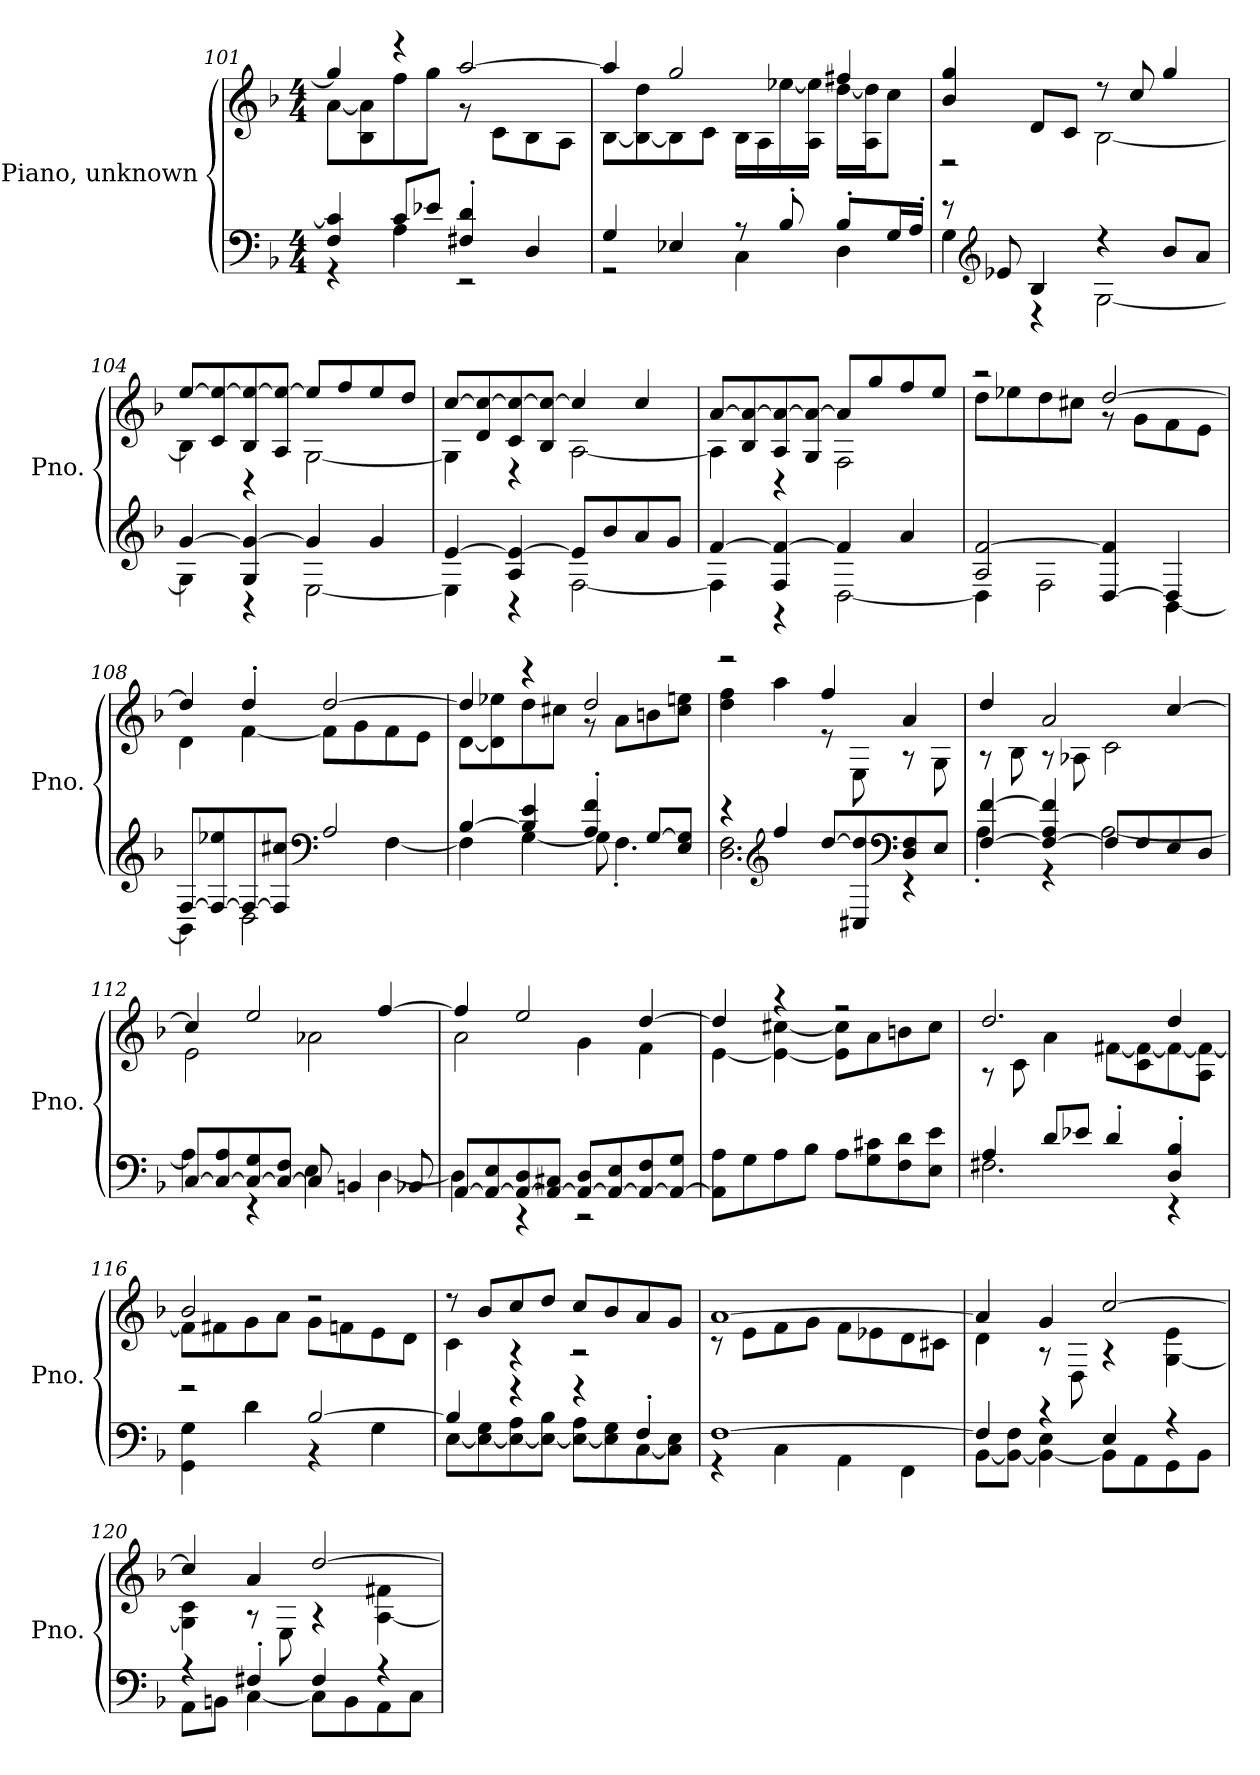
**kern	**kern
*part1	*part1
*staff2	*staff1
*I"Piano, unknown	*
*I'Pno.	*
*clefF4	*clefG2
*k[b-]	*k[b-]
*M4/4	*M4/4
=101	=101
*^	*^
4F/ 4c/]	4r	4gg/]	[8a\L
.	.	.	8B-\ 8a\]
8c/L	4A\	4r	8ff\
8e-X/J	.	.	8gg\J
4F#X/' 4d/'	2r	[2aa/	8r
.	.	.	8c\L
4D/	.	.	8B-\
.	.	.	8A\J
!!LO:LB:g=z	!!
=102	=102	=102	=102
4G/	2r	4aa/]	[8B-\L
.	.	.	8B-\_ 8dd\
4E-X/	.	2gg/	8B-\]
.	.	.	8c\J
8r	4C\	.	16B-\LL
.	.	.	16A\
8B-'/	.	.	[16ee-X\
.	.	.	16A\ 16ee-\]JJ
8B-'/L	4D\	4ff#X/	[16dd\LL
.	.	.	16A\ 16dd\]J
16G/L	.	.	8cc\J
16A'/JJ	.	.	.
=103	=103	=103	=103
8r	4G\	4b-/ 4gg/	2r
*clefG2	*	*	*
8e-X/	.	.	.
4B-/	4r	8d/L	.
.	.	8c/J	.
4r	[2G\	8r	[2B-\
.	.	8cc/	.
8b-/L	.	4gg/	.
8a/J	.	.	.
=104	=104	=104	=104
[4g/	4G\]	[8ee/L	4B-\]
.	.	8c/ 8ee/_	.
4G/ 4g/_	4r	8B-/ 8ee/_	4r
.	.	8A/ 8ee/_J	.
4g/]	[2E\	8ee/L]	[2G\
.	.	8ff/	.
4g/	.	8ee/	.
.	.	8dd/J	.
!!LO:PB:g=z	!!
=105	=105	=105	=105
[4e/	4E\]	[8cc/L	4G\]
.	.	8d/ 8cc/_	.
4A/ 4e/_	4r	8c/ 8cc/_	4r
.	.	8B-/ 8cc/_J	.
8e/L]	[2F\	4cc/]	[2A\
8b-/	.	.	.
8a/	.	4cc/	.
8g/J	.	.	.
=106	=106	=106	=106
[4f/	4F\]	[8a/L	4A\]
.	.	8B-/ 8a/_	.
4F/ 4f/_	4r	8A/ 8a/_	4r
.	.	8G/ 8a/_J	.
4f/]	[2D\	8a/L]	2F\
.	.	8gg/	.
4a/	.	8ff/	.
.	.	8ee/J	.
=107	=107	=107	=107
2A/ [2f/	4D\]	2r	8dd\L
.	.	.	8ee-X\
.	2F\	.	8dd\
.	.	.	8cc#X\J
[4D/ 4f/]	.	[2dd/	8r
.	.	.	8g\L
4D/]	[4BB-\	.	8f\
.	.	.	8e\J
=108	=108	=108	=108
[8F/L	4BB-\]	4dd/]	4d\
8F/_ 8ee-X/	.	.	.
8F/_	2D\	4dd'/	[4f\
8F/] 8cc#X/J	.	.	.
*clefF4	*	*	*
2A/	.	[2dd/	8f\L]
.	.	.	8g\
.	[4F\	.	8f\
.	.	.	8e\J
!!LO:LB:g=z	!!
=109	=109	=109	=109
[4B-/	4F\]	4dd/]	[8d\L
.	.	.	8d\] 8ee-X\
4B-/] 4e/	[4G\	4r	8dd\
.	.	.	8cc#X\J
4A/' 4f/'	8G\]	2dd/	8r
.	4.F'\	.	8a\L
[8G/L	.	.	8bn\
8E/ 8G/]J	.	.	8cc#\ 8een\J
=110	=110	=110	=110
4r	2.D\ 2.F\	2r	4dd\ 4ff\
*clefG2	*	*	*
4ff/	.	.	4aa\
[8dd/L	.	4ff/	8r
8C#X/ 8dd/]	.	.	8E\
*clefF4	*	*	*
8D/ 8F/	4r	4a/	8r
8E/J	.	.	8G\
=111	=111	=111	=111
[4F/ [4f/	4A'\	4dd/	8r
.	.	.	8B-\
4F/_ 4A/ 4f/]	4r	2a/	8r
.	.	.	8A-X\
8F/L]	[2A\	.	2c\
8F/	.	.	.
8E/	.	[4cc/	.
8D/J	.	.	.
!!LO:LB:g=z	!!
=112	=112	=112	=112
[8C/L	4A\]	4cc/]	2e\
8C/_ 8A/	.	.	.
8C/_ 8G/	4r	2ee/	.
8C/_ 8F/J	.	.	.
8C/]	4E\	.	2a-X\
4BBn/	.	.	.
.	[4D\	[4ff/	.
8BB-X/	.	.	.
=113	=113	=113	=113
[8AA/L	4D\]	4ff/]	2a\
8AA/_ 8E/	.	.	.
8AA/_ 8D/	4r	2ee/	.
8AA/_ 8C#X/J	.	.	.
8AA/_ 8D/L	2r	.	4g\
8AA/_ 8E/	.	.	.
8AA/_ 8F/	.	[4dd/	4f\
8AA/_ 8G/J	.	.	.
*v	*v	*	*
=114	=114	=114
8AA\] 8A\L	4dd/]	[4e\
8G\	.	.
8A\	4r	4e\_ [4cc#X\
8B-\J	.	.
8A\L	2r	8e\] 8cc#\]L
8G\ 8c#X\	.	8a\
8F\ 8d\	.	8bn\
8E\ 8e\J	.	8cc#\J
!!LO:LB:g=z	!!
=115	=115	=115
*^	*	*
4A/	2.F#X\	2.dd/	8r
.	.	.	8c\
8d/L	.	.	4a\
8e-X/J	.	.	.
4d'/	.	.	[8f#X\L
.	.	.	8c\ 8f#\_
4D/' 4B-/'	4r	4dd/	8f#\_
.	.	.	8A\ 8f#\_J
=116	=116	=116	=116
2r	4GG\ 4G\	2b-/	8f#\L]
.	.	.	8f#X\
.	4d\	.	8g\
.	.	.	8a\J
[2B-/	4r	2r	8g\L
.	.	.	8fn\
.	4G\	.	8e\
.	.	.	8d\J
=117	=117	=117	=117
4B-/]	[8E\L	8r	4c\
.	8E\_ 8G\	8b-/L	.
4r	8E\_ 8A\	8cc/	4r
.	8E\_ 8B-\J	8dd/J	.
4r	8E\_ 8A\L	8cc/L	2r
.	8E\] 8G\	8b-/	.
4F'/	[8C\	8a/	.
.	8C\] 8E\J	8g/J	.
!!LO:LB:g=z	!!
=118	=118	=118	=118
[1F	4r	[1a	8r
.	.	.	8e\L
.	4C\	.	8f\
.	.	.	8g\J
.	4AA\	.	8f\L
.	.	.	8e-X\
.	4FF\	.	8d\
.	.	.	8c#X\J
=119	=119	=119	=119
4F/]	[8BB-\L	4a/]	4d\
.	8BB-\_ 8F\J	.	.
4r	4BB-\_ 4E\	4g/	8r
.	.	.	8D\
4E/	8BB-\L]	[2cc/	4r
.	8AA\	.	.
4r	8GG\	.	[4G\ 4e\
.	8BB-\J	.	.
=120	=120	=120	=120
4r	8AA\L	4cc/]	4G\] 4c\
.	8BBn\J	.	.
4F#X'/	[4C\	4a/	8r
.	.	.	8E\
4F#/	8C\L]	[2dd/	4r
.	8BB\	.	.
4r	8AA\	.	[4A\ 4f#X\
.	8C\J	.	.
*v	*v	*	*
*	*v	*v
=	=
*-	*-
